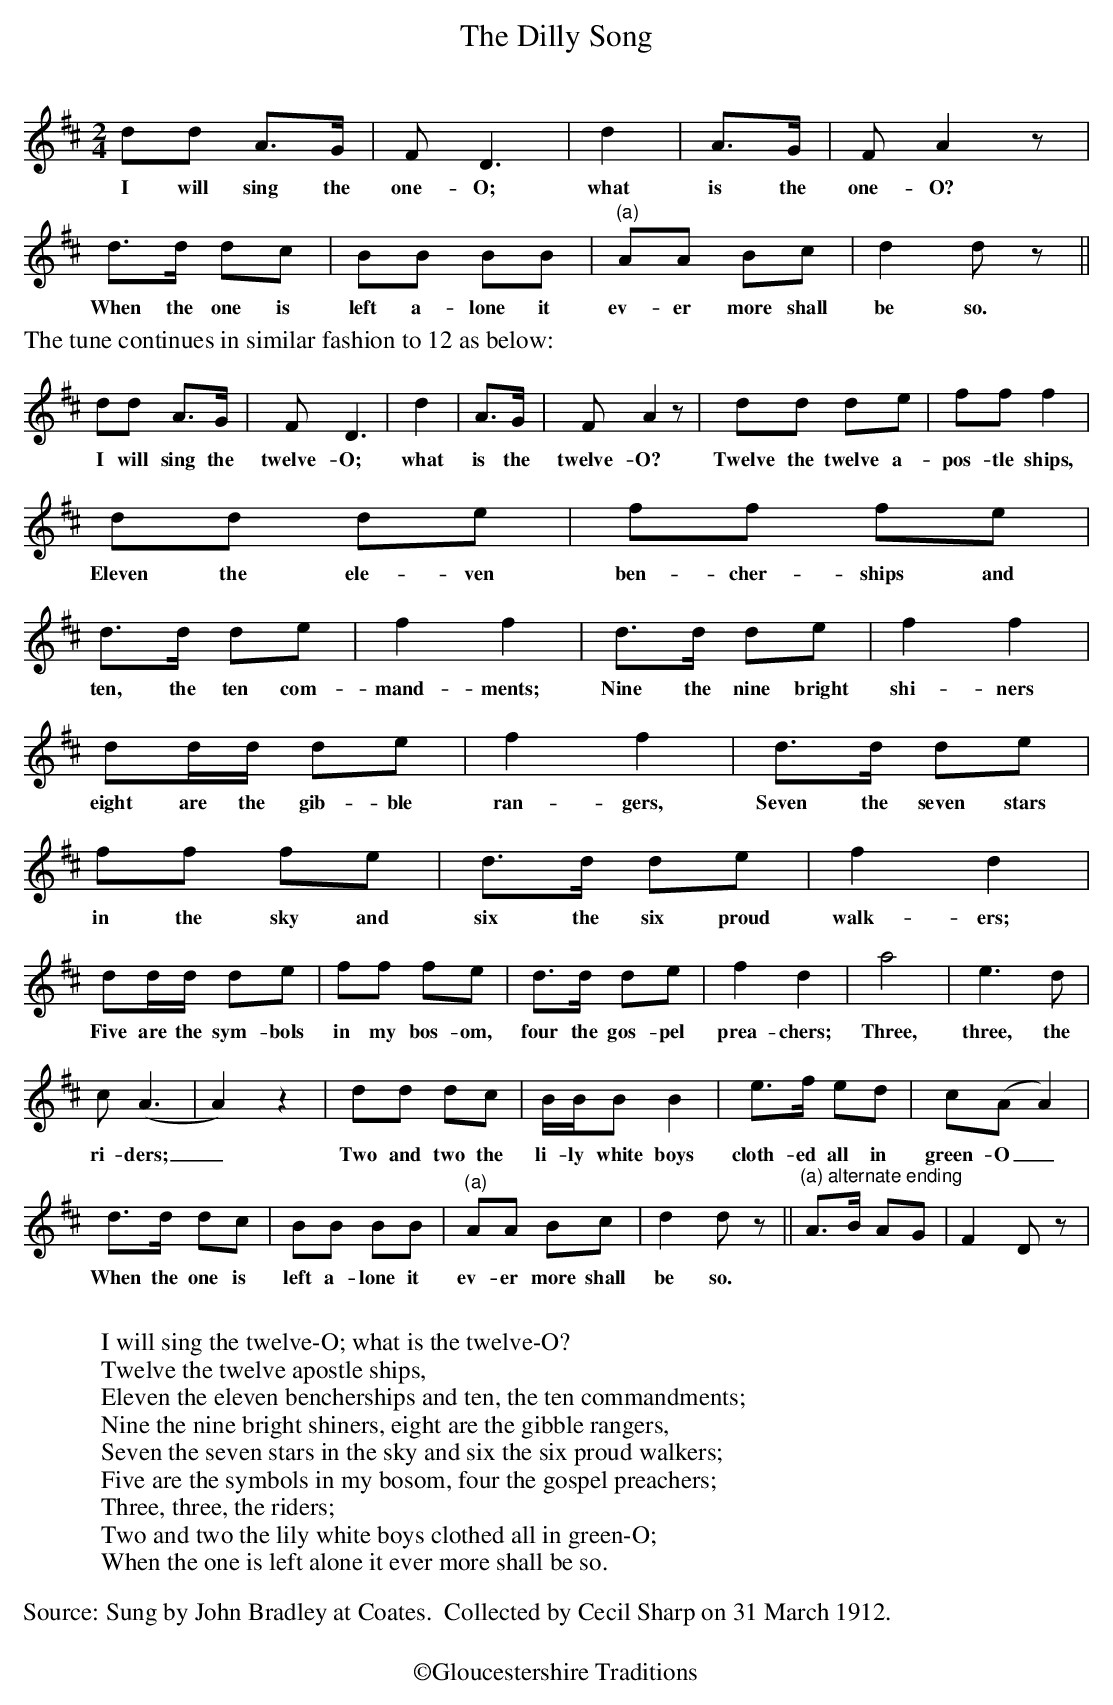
X:1
T:The Dilly Song
M:2/4
L:1/8
K:D
%%vskip 10
dd A>G | F2<D2 | d2 |A>G | F A2 z |d>d dc |BB BB | "^(a)"AA Bc | d2 d z ||
w:I will sing the one-O; what is the one-O? When the one is left a-lone it ev-er more shall be so.
%%text The tune continues in similar fashion to 12 as below:
dd A>G | F2<D2 | d2 |A>G | F A2 z | dd  de| ff f2 |
w:I will sing the twelve-O; what is the twelve-O? Twelve the twelve a-pos-tle ships,
dd de| ff fe |d>d de | f2 f2| d>d  de |f2 f2 |
w:Eleven the ele-ven ben-cher-ships and ten, the ten com-mand-ments; Nine the nine bright shi-ners
dd/2d/2 de| f2f2 |d>d de | ff fe |d>d  de |f2 d2 |
w: eight are the gib-ble ran-gers, Seven the seven stars in the sky and six the six proud walk-ers;
dd/2d/2 de| ff fe  | d>d de | f2 d2 |a4 | e2>d2 |
w:Five are the sym-bols in my bos-om, four the gos-pel prea-chers; Three, three, the
 c (A3 | A2) z2| dd dc | B/2B/2B B2| e>f ed |c(A A2) |
w: ri-ders;_ Two and two the li-ly white boys cloth-ed all in green-O_;
d>d dc |BB BB | "^(a)"AA Bc | d2 d z || "^(a) alternate ending"A>B AG |F2 D z|
w:When the one is left a-lone it ev-er more shall be so.
W:
W:I will sing the twelve-O; what is the twelve-O?
W:Twelve the twelve apostle ships,
W:Eleven the eleven bencherships and ten, the ten commandments;
W:Nine the nine bright shiners, eight are the gibble rangers,
W:Seven the seven stars in the sky and six the six proud walkers;
W:Five are the symbols in my bosom, four the gospel preachers;
W:Three, three, the riders;
W:Two and two the lily white boys clothed all in green-O;
W:When the one is left alone it ever more shall be so.
W:
